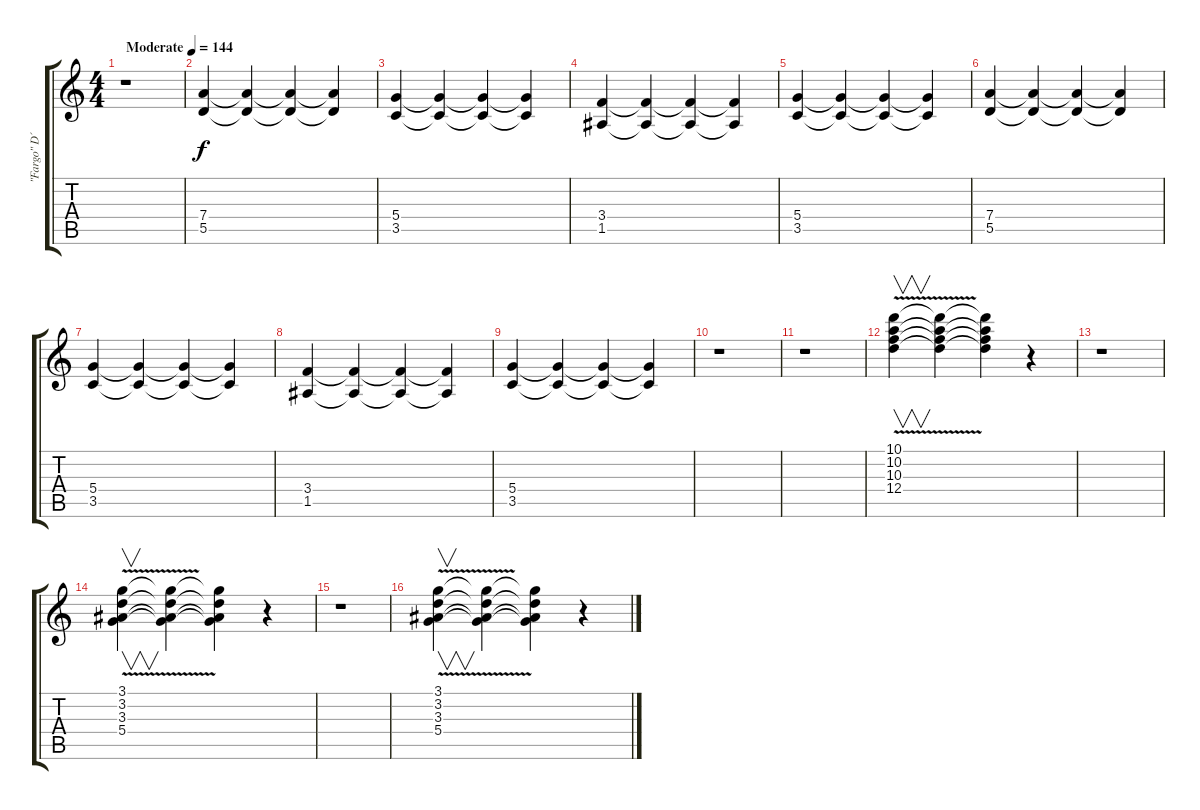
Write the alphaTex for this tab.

\track ("\"Fargo\" D´Aviero" "\"Fargo\" D´") {instrument overdrivenguitar}
\staff {score tabs}
\tuning (E4 B3 G3 D3 A2 E2) {hide}
\ts (4 4)
\tempo (144 "Moderate")
\clef g2
\ks c
r.1{dy f instrument overdrivenguitar} |
(7.4 5.5).4 (7.4{t} 5.5{t}).4 (7.4{t} 5.5{t}).4 (7.4{t} 5.5{t}).4 |
(5.4 3.5).4 (5.4{t} 3.5{t}).4 (5.4{t} 3.5{t}).4 (5.4{t} 3.5{t}).4 |
(3.4 1.5).4 (3.4{t} 1.5{t}).4 (3.4{t} 1.5{t}).4 (3.4{t} 1.5{t}).4 |
(5.4 3.5).4 (5.4{t} 3.5{t}).4 (5.4{t} 3.5{t}).4 (5.4{t} 3.5{t}).4 |
(7.4 5.5).4 (7.4{t} 5.5{t}).4 (7.4{t} 5.5{t}).4 (7.4{t} 5.5{t}).4 |
(5.4 3.5).4 (5.4{t} 3.5{t}).4 (5.4{t} 3.5{t}).4 (5.4{t} 3.5{t}).4 |
(3.4 1.5).4 (3.4{t} 1.5{t}).4 (3.4{t} 1.5{t}).4 (3.4{t} 1.5{t}).4 |
(5.4 3.5).4 (5.4{t} 3.5{t}).4 (5.4{t} 3.5{t}).4 (5.4{t} 3.5{t}).4 |
r.1 |
r.1 |
(10.1 10.2 10.3 12.4{v}).4{v volume 10 instrument electricguitarclean} (10.1{t} 10.2{t} 10.3{t} 12.4{t}).4 (10.1{t} 10.2{t} 10.3{t} 12.4{t}).4 r.4 |
r.1 |
(3.1 3.2 3.3 5.4{v}).4{v} (3.1{t} 3.2{t} 3.3{t} 5.4{t}).4 (3.1{t} 3.2{t} 3.3{t} 5.4{t}).4 r.4 |
r.1 |
(3.1{v} 3.2 3.3 5.4).4{v} (3.1{t} 3.2{t} 3.3{t} 5.4{t}).4 (3.1{t} 3.2{t} 3.3{t} 5.4{t}).4 r.4
